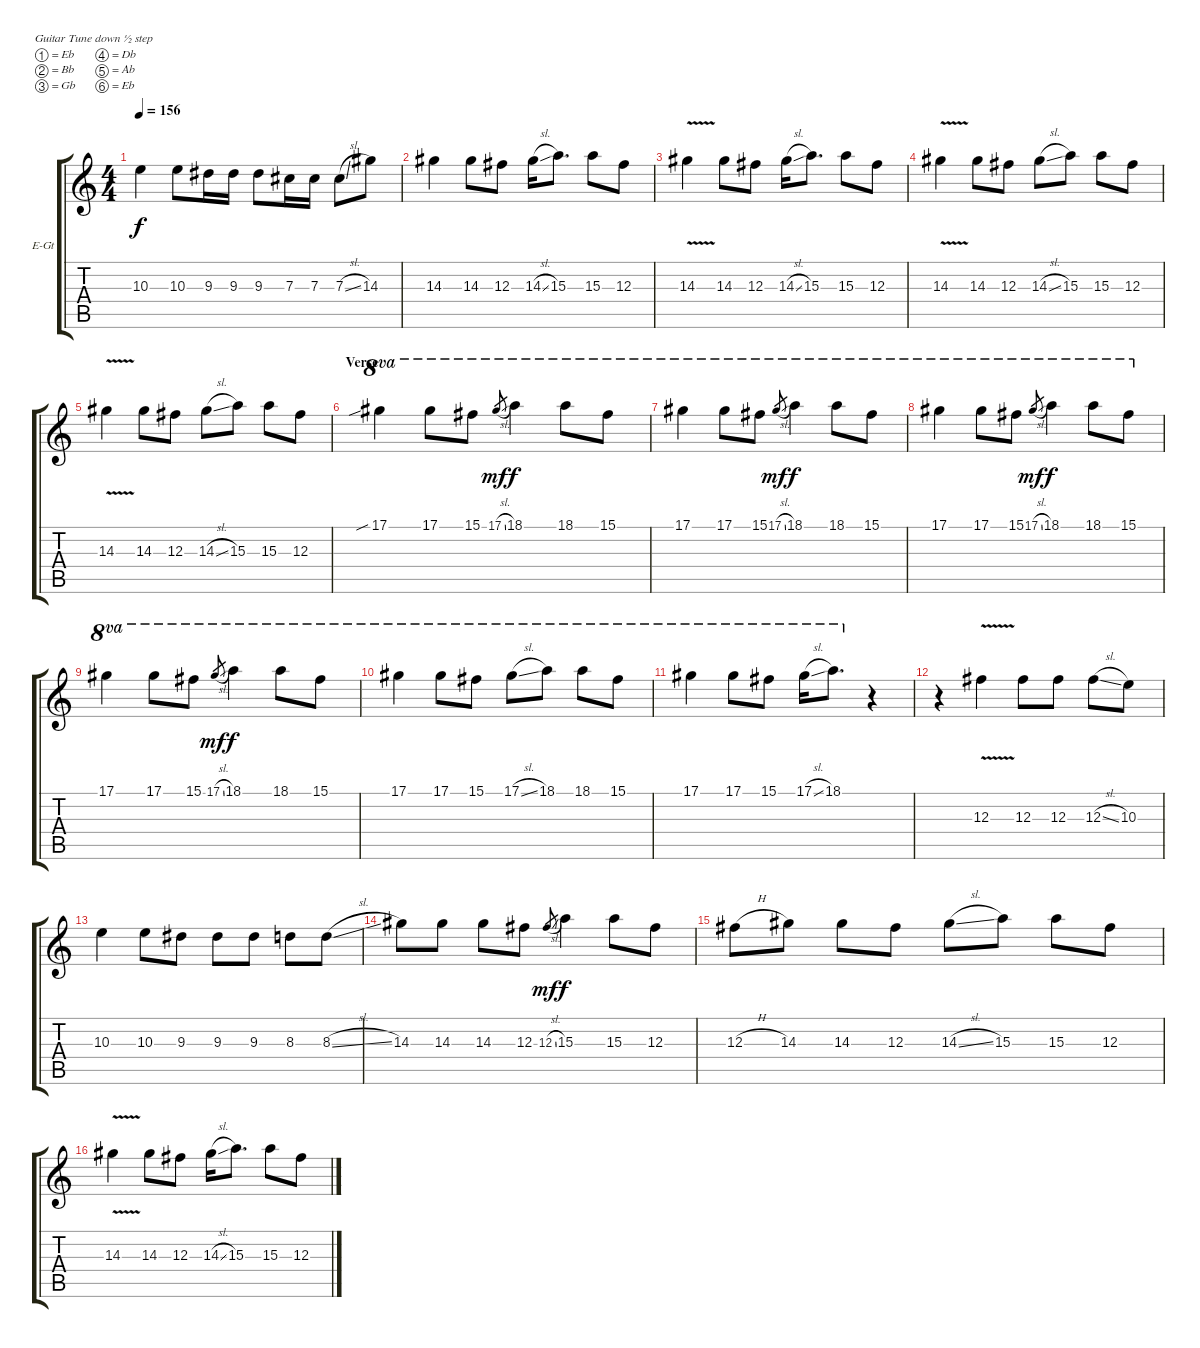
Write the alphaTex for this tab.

\bracketExtendMode groupsimilarinstruments
\firstSystemTrackNameOrientation horizontal
\otherSystemsTrackNameOrientation horizontal
\track ("Guitar 2" "E-Gt") {instrument distortionguitar}
\staff {score tabs}
\tuning (Eb4 Bb3 Gb3 Db3 Ab2 Eb2)
\ts (4 4)
\tempo 156
\clef g2
\scale
1.03909
\ks c
10.3.4{dy f} 10.3.8 9.3.16 9.3.16 9.3.8 7.3.16 7.3.16 7.3{sl}.8 14.3.8 |
\scale
0.960908 14.3.4 14.3.8 12.3.8 14.3{sl}.16 15.3.8{d} 15.3.8 12.3.8 |
\scale
1.03909 14.3{v}.4 14.3.8 12.3.8 14.3{sl}.16 15.3.8{d} 15.3.8 12.3.8 |
\scale
0.960908 14.3{v}.4 14.3.8 12.3.8 14.3{sl}.8 15.3.8 15.3.8 12.3.8 |
\scale
1.03909 14.3{v}.4 14.3.8 12.3.8 14.3{sl}.8 15.3.8 15.3.8 12.3.8 |
\section ("" "Verse")
\scale
0.960908 17.1{sib}.4{ot 8va} 17.1.8{ot 8va} 15.1.8{ot 8va} 17.1{sl}.8{ot 8va gr dy mf} 18.1.4{ot 8va dy f} 18.1.8{ot 8va} 15.1.8{ot 8va} |
\scale
1.03909 17.1.4{ot 8va} 17.1.8{ot 8va} 15.1.8{ot 8va} 17.1{sl}.8{ot 8va gr dy mf} 18.1.4{ot 8va dy f} 18.1.8{ot 8va} 15.1.8{ot 8va} |
\scale
0.960908 17.1.4{ot 8va} 17.1.8{ot 8va} 15.1.8{ot 8va} 17.1{sl}.8{ot 8va gr dy mf} 18.1.4{ot 8va dy f} 18.1.8{ot 8va} 15.1.8{ot 8va} |
\scale
1.03909 17.1.4{ot 8va} 17.1.8{ot 8va} 15.1.8{ot 8va} 17.1{sl}.8{ot 8va gr dy mf} 18.1.4{ot 8va dy f} 18.1.8{ot 8va} 15.1.8{ot 8va} |
\scale
0.960908 17.1.4{ot 8va} 17.1.8{ot 8va} 15.1.8{ot 8va} 17.1{sl}.8{ot 8va} 18.1.8{ot 8va} 18.1.8{ot 8va} 15.1.8{ot 8va} |
\scale
1.03909 17.1.4{ot 8va} 17.1.8{ot 8va} 15.1.8{ot 8va} 17.1{sl}.16{ot 8va} 18.1.8{d ot 8va} r.4 |
\scale
0.960908 r.4 12.3{v}.4 12.3.8 12.3.8 12.3{sl}.8 10.3.8 |
\scale
1.03909 10.3.4 10.3.8 9.3.8 9.3.8 9.3.8 8.3.8 8.3{sl}.8 |
\scale
0.960908 14.3.8 14.3.8 14.3.8 12.3.8 12.3{sl}.8{gr dy mf} 15.3.4{dy f} 15.3.8 12.3.8 |
\scale
1.03909 12.3{h}.8 14.3.8 14.3.8 12.3.8 14.3{sl}.8 15.3.8 15.3.8 12.3.8 |
\scale
0.960908 14.3{v}.4 14.3.8 12.3.8 14.3{sl}.16 15.3.8{d} 15.3.8 12.3.8
